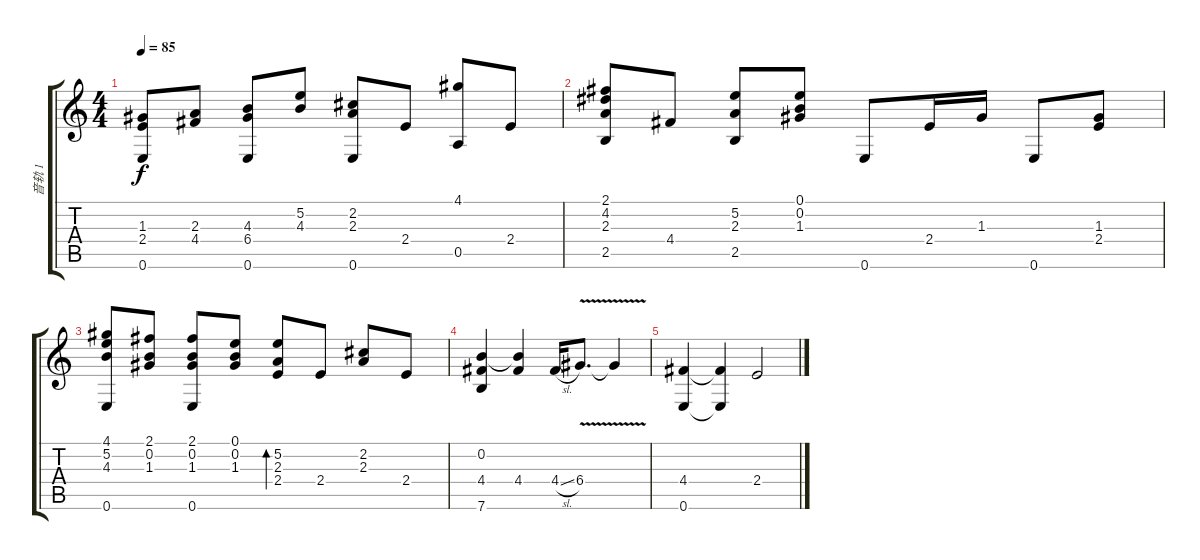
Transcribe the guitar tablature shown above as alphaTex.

\track ("音轨 1" "音轨 1") {instrument acousticguitarsteel}
\staff {score tabs}
\tuning (E4 B3 G3 D3 A2 E2) {hide}
\ts (4 4)
\tempo 85
\clef g2
\ks c
(1.3 2.4 0.6).8{dy f} (2.3 4.4).8 (4.3 6.4 0.6).8 (5.2 4.3).8 (2.2 2.3 0.6).8 2.4.8 (4.1 0.5).8 2.4.8 |
(2.1 4.2 2.3 2.5).8 4.4.8 (5.2 2.3 2.5).8 (0.1 0.2 1.3).8 0.6.8 2.4.16 1.3.16 0.6.8 (1.3 2.4).8 |
(4.1 5.2 4.3 0.6).8 (2.1 0.2 1.3).8 (2.1 0.2 1.3 0.6).8 (0.1 0.2 1.3).8 (5.2 2.3 2.4).8{bd 480} 2.4.8 (2.2 2.3).8 2.4.8 |
(0.2 4.4 7.6).4 (0.2{t} 4.4).4 4.4{sl}.16 6.4{v}.8{d} 6.4{t}.4 |
(4.4 0.6).4 (4.4{t} 0.6{t}).4 2.4.2
